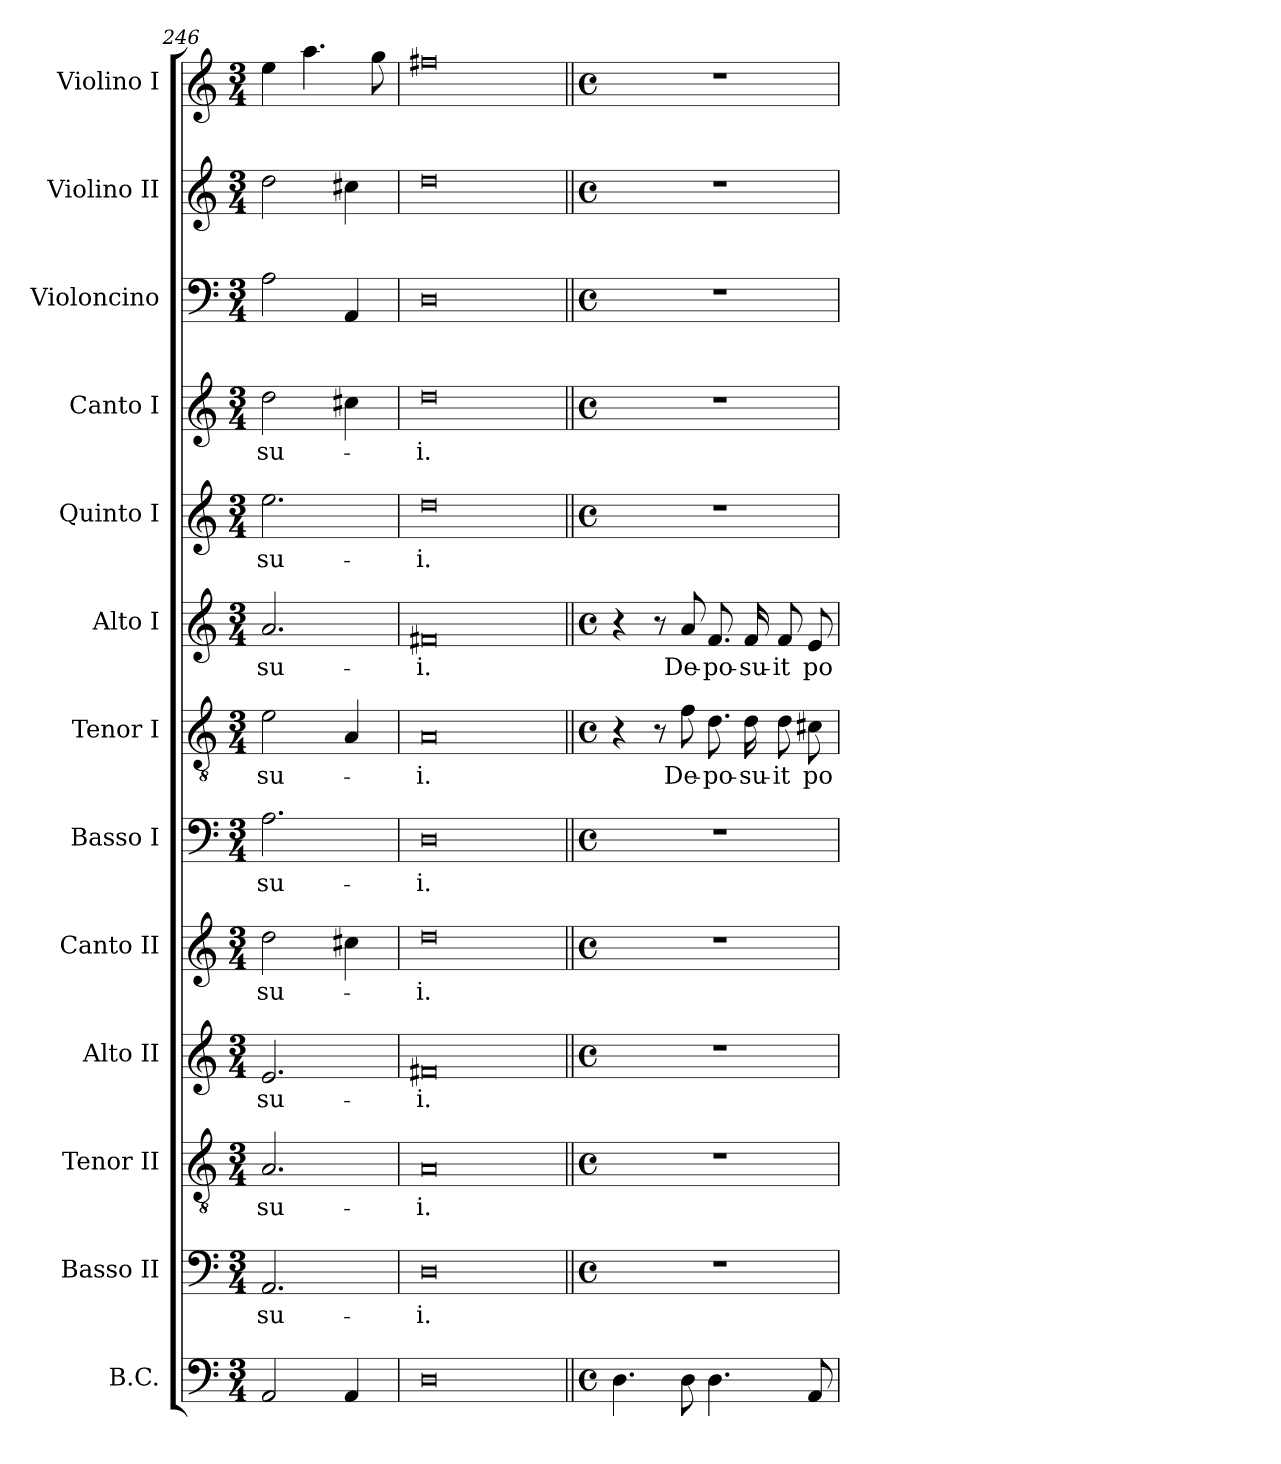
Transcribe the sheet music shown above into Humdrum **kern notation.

**kern	**kern	**text	**kern	**text	**kern	**text	**kern	**text	**kern	**text	**kern	**text	**kern	**text	**kern	**text	**kern	**text	**kern	**kern	**kern
*part13	*part12	*part12	*part11	*part11	*part10	*part10	*part9	*part9	*part8	*part8	*part7	*part7	*part6	*part6	*part5	*part5	*part4	*part4	*part3	*part2	*part1
*staff13	*staff12	*staff12	*staff11	*staff11	*staff10	*staff10	*staff9	*staff9	*staff8	*staff8	*staff7	*staff7	*staff6	*staff6	*staff5	*staff5	*staff4	*staff4	*staff3	*staff2	*staff1
*I"B.C.	*I"Basso II	*	*I"Tenor II	*	*I"Alto II	*	*I"Canto II	*	*I"Basso I	*	*I"Tenor I	*	*I"Alto I	*	*I"Quinto I	*	*I"Canto I	*	*I"Violoncino	*I"Violino II	*I"Violino I
*I'BC	*I'B 2	*	*I'T 2	*	*I'A 2	*	*I'C 2	*	*I'B 1	*	*I'T 1	*	*I'A 1	*	*I'Q 1	*	*I'C 1	*	*	*I'Vln. II	*I'Vln. I
*clefF4	*clefF4	*	*clefGv2	*	*clefG2	*	*clefG2	*	*clefF4	*	*clefGv2	*	*clefG2	*	*clefG2	*	*clefG2	*	*clefF4	*clefG2	*clefG2
*k[]	*k[]	*	*k[]	*	*k[]	*	*k[]	*	*k[]	*	*k[]	*	*k[]	*	*k[]	*	*k[]	*	*k[]	*k[]	*k[]
*C:	*C:	*	*C:	*	*C:	*	*C:	*	*C:	*	*C:	*	*C:	*	*C:	*	*C:	*	*C:	*C:	*C:
*M3/4	*M3/4	*	*M3/4	*	*M3/4	*	*M3/4	*	*M3/4	*	*M3/4	*	*M3/4	*	*M3/4	*	*M3/4	*	*M3/4	*M3/4	*M3/4
=246	=246	=246	=246	=246	=246	=246	=246	=246	=246	=246	=246	=246	=246	=246	=246	=246	=246	=246	=246	=246	=246
!	!	!LO:LY:b	!	!	!	!	!	!	!	!	!	!	!	!	!	!	!	!	!	!	!
!	!	!	!	!LO:LY:b	!	!	!	!	!	!	!	!	!	!	!	!	!	!	!	!	!
!	!	!	!	!	!	!LO:LY:b	!	!	!	!	!	!	!	!	!	!	!	!	!	!	!
!	!	!	!	!	!	!	!	!LO:LY:b	!	!	!	!	!	!	!	!	!	!	!	!	!
!	!	!	!	!	!	!	!	!	!	!LO:LY:b	!	!	!	!	!	!	!	!	!	!	!
!	!	!	!	!	!	!	!	!	!	!	!	!LO:LY:b	!	!	!	!	!	!	!	!	!
!	!	!	!	!	!	!	!	!	!	!	!	!	!	!LO:LY:b	!	!	!	!	!	!	!
!	!	!	!	!	!	!	!	!	!	!	!	!	!	!	!	!LO:LY:b	!	!	!	!	!
!	!	!	!	!	!	!	!	!	!	!	!	!	!	!	!	!	!	!LO:LY:b	!	!	!
2AA/	2.AA/	su-	2.A/	su-	2.e/	su-	2dd\	su-	2.A\	su-	2e\	su-	2.a/	su-	2.ee\	su-	2dd\	su-	2A\	2dd\	4ee\
.	.	.	.	.	.	.	.	.	.	.	.	.	.	.	.	.	.	.	.	.	4.aa\
4AA/	.	.	.	.	.	.	4cc#X\	.	.	.	4A/	.	.	.	.	.	4cc#X\	.	4AA/	4cc#X\	.
.	.	.	.	.	.	.	.	.	.	.	.	.	.	.	.	.	.	.	.	.	8gg\
=247	=247	=247	=247	=247	=247	=247	=247	=247	=247	=247	=247	=247	=247	=247	=247	=247	=247	=247	=247	=247	=247
!	!	!LO:LY:b	!	!	!	!	!	!	!	!	!	!	!	!	!	!	!	!	!	!	!
!	!	!	!	!LO:LY:b	!	!	!	!	!	!	!	!	!	!	!	!	!	!	!	!	!
!	!	!	!	!	!	!LO:LY:b	!	!	!	!	!	!	!	!	!	!	!	!	!	!	!
!	!	!	!	!	!	!	!	!LO:LY:b	!	!	!	!	!	!	!	!	!	!	!	!	!
!	!	!	!	!	!	!	!	!	!	!LO:LY:b	!	!	!	!	!	!	!	!	!	!	!
!	!	!	!	!	!	!	!	!	!	!	!	!LO:LY:b	!	!	!	!	!	!	!	!	!
!	!	!	!	!	!	!	!	!	!	!	!	!	!	!LO:LY:b	!	!	!	!	!	!	!
!	!	!	!	!	!	!	!	!	!	!	!	!	!	!	!	!LO:LY:b	!	!	!	!	!
!	!	!	!	!	!	!	!	!	!	!	!	!	!	!	!	!	!	!LO:LY:b	!	!	!
0D	0D	-i.	0A	-i.	0f#X	-i.	0dd	-i.	0D	-i.	0A	-i.	0f#X	-i.	0dd	-i.	0dd	-i.	0D	0dd	0ff#X
!!LO:PB:g=z
=248||	=248||	=248||	=248||	=248||	=248||	=248||	=248||	=248||	=248||	=248||	=248||	=248||	=248||	=248||	=248||	=248||	=248||	=248||	=248||	=248||	=248||
*M4/4	*M4/4	*	*M4/4	*	*M4/4	*	*M4/4	*	*M4/4	*	*M4/4	*	*M4/4	*	*M4/4	*	*M4/4	*	*M4/4	*M4/4	*M4/4
*met(c)	*met(c)	*	*met(c)	*	*met(c)	*	*met(c)	*	*met(c)	*	*met(c)	*	*met(c)	*	*met(c)	*	*met(c)	*	*met(c)	*met(c)	*met(c)
4.D\	1r	.	1r	.	1r	.	1r	.	1r	.	4r	.	4r	.	1r	.	1r	.	1r	1r	1r
.	.	.	.	.	.	.	.	.	.	.	8r	.	8r	.	.	.	.	.	.	.	.
!	!	!	!	!	!	!	!	!	!	!	!	!LO:LY:b	!	!	!	!	!	!	!	!	!
!	!	!	!	!	!	!	!	!	!	!	!	!	!	!LO:LY:b	!	!	!	!	!	!	!
8D\	.	.	.	.	.	.	.	.	.	.	8f\	De-	8a/	De-	.	.	.	.	.	.	.
!	!	!	!	!	!	!	!	!	!	!	!	!LO:LY:b	!	!	!	!	!	!	!	!	!
!	!	!	!	!	!	!	!	!	!	!	!	!	!	!LO:LY:b	!	!	!	!	!	!	!
4.D\	.	.	.	.	.	.	.	.	.	.	8.d\	-po-	8.f/	-po-	.	.	.	.	.	.	.
!	!	!	!	!	!	!	!	!	!	!	!	!LO:LY:b	!	!	!	!	!	!	!	!	!
!	!	!	!	!	!	!	!	!	!	!	!	!	!	!LO:LY:b	!	!	!	!	!	!	!
.	.	.	.	.	.	.	.	.	.	.	16d\	-su-	16f/	-su-	.	.	.	.	.	.	.
!	!	!	!	!	!	!	!	!	!	!	!	!LO:LY:b	!	!	!	!	!	!	!	!	!
!	!	!	!	!	!	!	!	!	!	!	!	!	!	!LO:LY:b	!	!	!	!	!	!	!
.	.	.	.	.	.	.	.	.	.	.	8d\	-it	8f/	-it	.	.	.	.	.	.	.
!	!	!	!	!	!	!	!	!	!	!	!	!LO:LY:b	!	!	!	!	!	!	!	!	!
!	!	!	!	!	!	!	!	!	!	!	!	!	!	!LO:LY:b	!	!	!	!	!	!	!
8AA/	.	.	.	.	.	.	.	.	.	.	8c#X\	po-	8e/	po-	.	.	.	.	.	.	.
=	=	=	=	=	=	=	=	=	=	=	=	=	=	=	=	=	=	=	=	=	=
*-	*-	*-	*-	*-	*-	*-	*-	*-	*-	*-	*-	*-	*-	*-	*-	*-	*-	*-	*-	*-	*-
